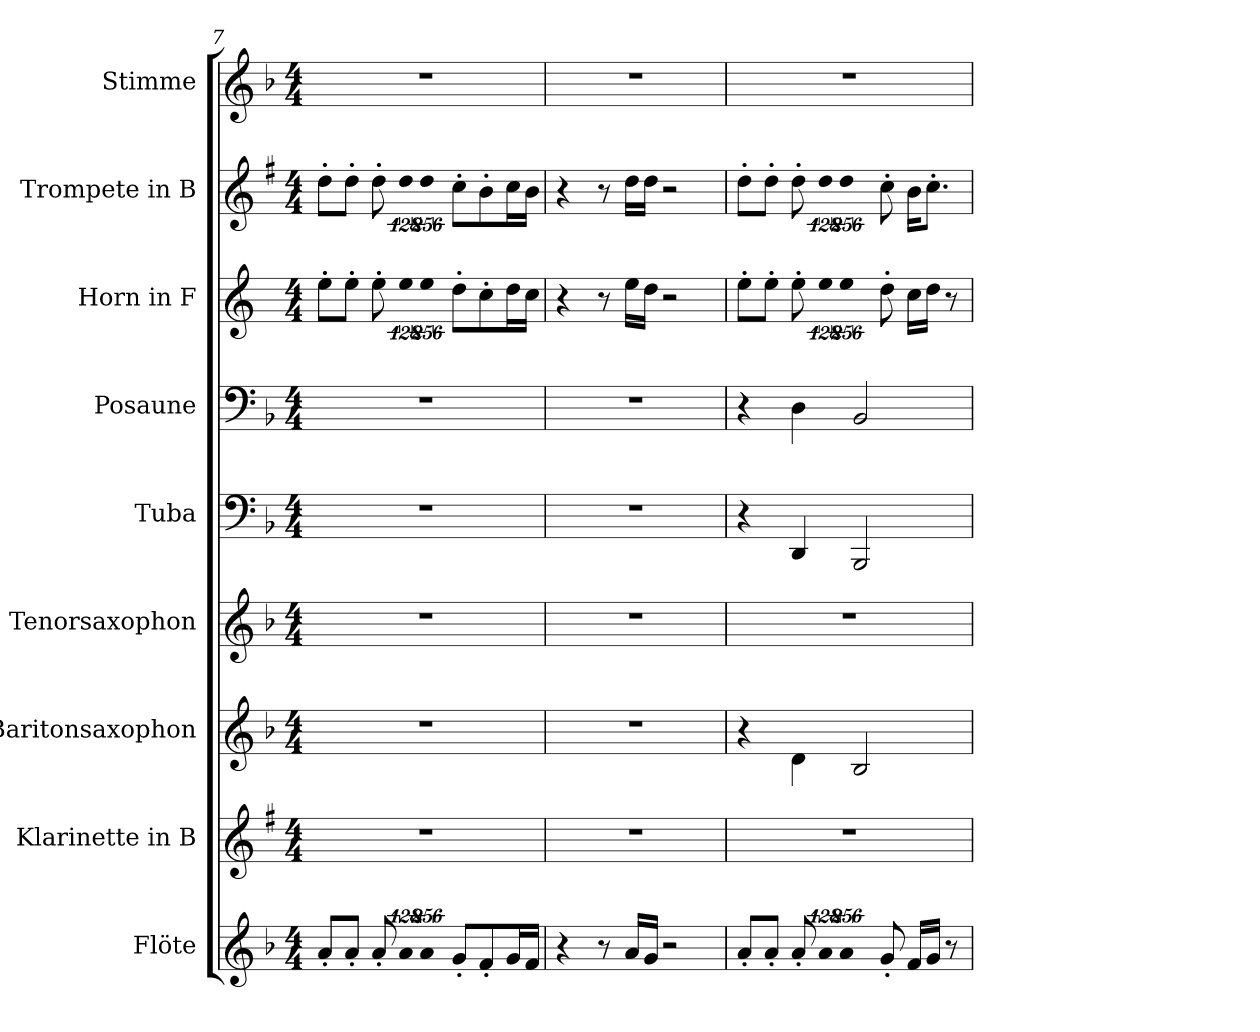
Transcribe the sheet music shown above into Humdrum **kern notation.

**kern	**kern	**kern	**kern	**kern	**kern	**kern	**kern	**kern
*part9	*part8	*part7	*part6	*part5	*part4	*part3	*part2	*part1
*staff9	*staff8	*staff7	*staff6	*staff5	*staff4	*staff3	*staff2	*staff1
*I"Flöte	*I"Klarinette in B	*I"Baritonsaxophon	*I"Tenorsaxophon	*I"Tuba	*I"Posaune	*I"Horn in F	*I"Trompete in B	*I"Stimme
*I'Fl.	*I'Kl.	*I'Bar. Sax.	*I'Ten. Sax.	*I'Tuba	*I'Pos.	*I'Hn.	*I'Trp.	*
*clefG2	*clefG2	*clefG2	*clefG2	*clefF4	*clefF4	*clefG2	*clefG2	*clefG2
*	*ITrd1c2	*ITrd12c21	*ITrd8c14	*	*	*ITrd4c7	*ITrd1c2	*
*k[b-]	*k[b-]	*k[b-]	*k[b-]	*k[b-]	*k[b-]	*k[b-]	*k[b-]	*k[b-]
*d:	*d:	*d:	*d:	*d:	*d:	*d:	*d:	*d:
*M4/4	*M4/4	*M4/4	*M4/4	*M4/4	*M4/4	*M4/4	*M4/4	*M4/4
=7	=7	=7	=7	=7	=7	=7	=7	=7
8a'i/L	1r	1r	1r	1r	1r	8a'i\L	8cc'i\L	1r
8a'i/J	.	.	.	.	.	8a'i\J	8cc'i\J	.
8a'i/	.	.	.	.	.	8a'i\	8cc'i\	.
!LO:N:vis=8	!	!	!	!	!	!LO:N:vis=8	!LO:N:vis=8	!
1024%85ai/	.	.	.	.	.	1024%85ai\	1024%85cci\	.
!LO:N:vis=4	!	!	!	!	!	!LO:N:vis=4	!LO:N:vis=4	!
1024%171ai/	.	.	.	.	.	1024%171ai\	1024%171cci\	.
8g'i/L	.	.	.	.	.	8g'i\L	8b-'i\L	.
8f'i/	.	.	.	.	.	8f'i\	8a'i\	.
16gi/L	.	.	.	.	.	16gi\L	16b-i\L	.
16fi/JJ	.	.	.	.	.	16fi\JJ	16ai\JJ	.
=8	=8	=8	=8	=8	=8	=8	=8	=8
4r	1r	1r	1r	1r	1r	4r	4r	1r
8r	.	.	.	.	.	8r	8r	.
16ai/LL	.	.	.	.	.	16ai\LL	16cci\LL	.
16gi/JJ	.	.	.	.	.	16gi\JJ	16cci\JJ	.
2r	.	.	.	.	.	2r	2r	.
!!LO:PB:g=z
=9	=9	=9	=9	=9	=9	=9	=9	=9
8a'i/L	1r	4r	1r	4r	4r	8a'i\L	8cc'i\L	1r
8a'i/J	.	.	.	.	.	8a'i\J	8cc'i\J	.
8a'i/	.	4Di\	.	4DDi/	4Di\	8a'i\	8cc'i\	.
!LO:N:vis=8	!	!	!	!	!	!LO:N:vis=8	!LO:N:vis=8	!
1024%85ai/	.	.	.	.	.	1024%85ai\	1024%85cci\	.
!LO:N:vis=4	!	!	!	!	!	!LO:N:vis=4	!LO:N:vis=4	!
1024%171ai/	.	.	.	.	.	1024%171ai\	1024%171cci\	.
.	.	2BB-i/	.	2BBB-i/	2BB-i/	.	.	.
8g'i/	.	.	.	.	.	8g'i\	8b-'i\	.
16fi/LL	.	.	.	.	.	16fi\LL	16ai\KL	.
16gi/JJ	.	.	.	.	.	16gi\JJ	8.b-'i\J	.
8r	.	.	.	.	.	8r	.	.
=	=	=	=	=	=	=	=	=
*-	*-	*-	*-	*-	*-	*-	*-	*-
